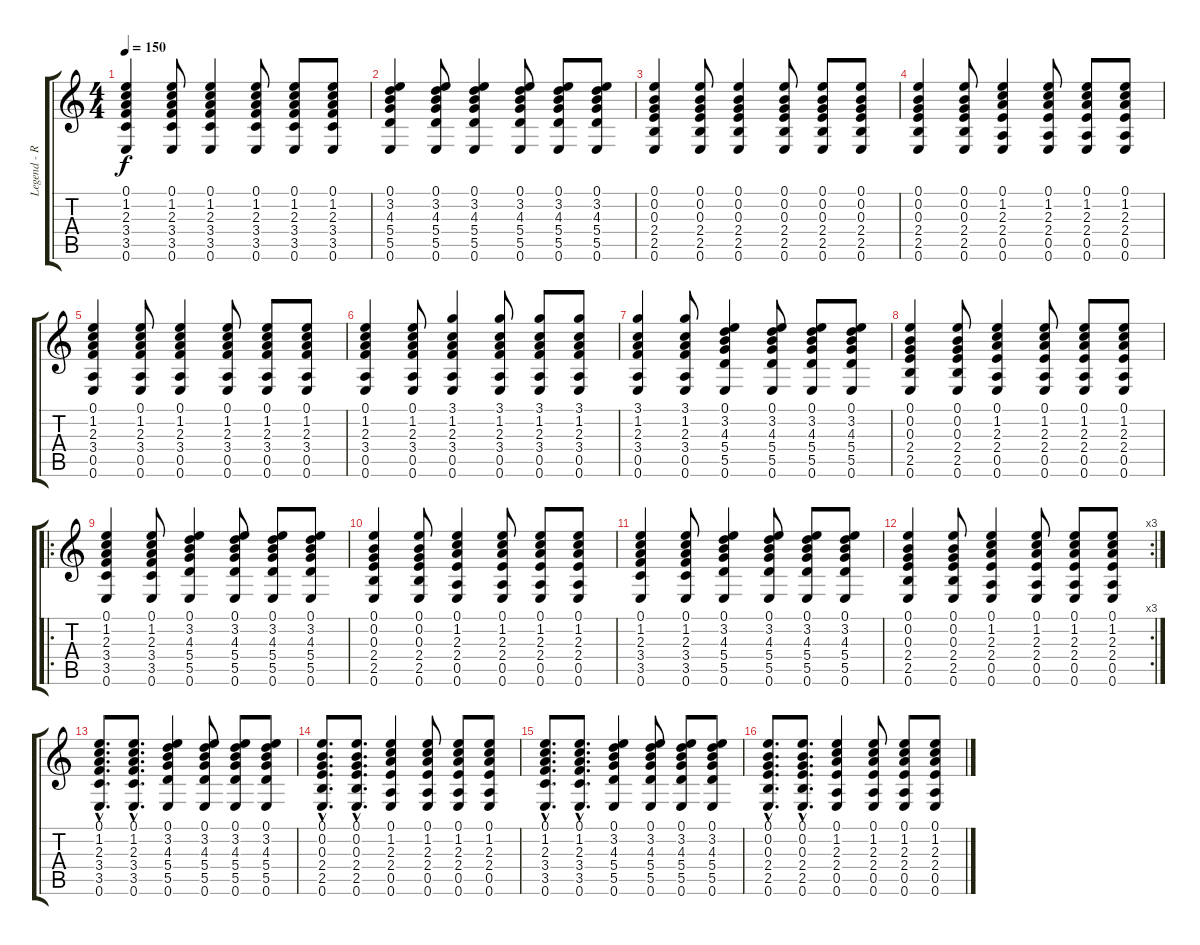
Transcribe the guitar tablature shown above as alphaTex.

\track ("Legend - Rhythm" "Legend - R") {instrument acousticguitarsteel}
\staff {score tabs}
\tuning (E4 B3 G3 D3 A2 E2) {hide}
\ts (4 4)
\tempo 150
\clef g2
\ks c
(0.1 1.2 2.3 3.4 3.5 0.6).4{dy f} (0.1 1.2 2.3 3.4 3.5 0.6).8 (0.1 1.2 2.3 3.4 3.5 0.6).4 (0.1 1.2 2.3 3.4 3.5 0.6).8 (0.1 1.2 2.3 3.4 3.5 0.6).8 (0.1 1.2 2.3 3.4 3.5 0.6).8 |
(0.1 3.2 4.3 5.4 5.5 0.6).4 (0.1 3.2 4.3 5.4 5.5 0.6).8 (0.1 3.2 4.3 5.4 5.5 0.6).4 (0.1 3.2 4.3 5.4 5.5 0.6).8 (0.1 3.2 4.3 5.4 5.5 0.6).8 (0.1 3.2 4.3 5.4 5.5 0.6).8 |
(0.1 0.2 0.3 2.4 2.5 0.6).4 (0.1 0.2 0.3 2.4 2.5 0.6).8 (0.1 0.2 0.3 2.4 2.5 0.6).4 (0.1 0.2 0.3 2.4 2.5 0.6).8 (0.1 0.2 0.3 2.4 2.5 0.6).8 (0.1 0.2 0.3 2.4 2.5 0.6).8 |
(0.1 0.2 0.3 2.4 2.5 0.6).4 (0.1 0.2 0.3 2.4 2.5 0.6).8 (0.1 1.2 2.3 2.4 0.5 0.6).4 (0.1 1.2 2.3 2.4 0.5 0.6).8 (0.1 1.2 2.3 2.4 0.5 0.6).8 (0.1 1.2 2.3 2.4 0.5 0.6).8 |
(0.1 1.2 2.3 3.4 0.5 0.6).4 (0.1 1.2 2.3 3.4 0.5 0.6).8 (0.1 1.2 2.3 3.4 0.5 0.6).4 (0.1 1.2 2.3 3.4 0.5 0.6).8 (0.1 1.2 2.3 3.4 0.5 0.6).8 (0.1 1.2 2.3 3.4 0.5 0.6).8 |
(0.1 1.2 2.3 3.4 0.5 0.6).4 (0.1 1.2 2.3 3.4 0.5 0.6).8 (3.1 1.2 2.3 3.4 0.5 0.6).4 (3.1 1.2 2.3 3.4 0.5 0.6).8 (3.1 1.2 2.3 3.4 0.5 0.6).8 (3.1 1.2 2.3 3.4 0.5 0.6).8 |
(3.1 1.2 2.3 3.4 0.5 0.6).4 (3.1 1.2 2.3 3.4 0.5 0.6).8 (0.1 3.2 4.3 5.4 5.5 0.6).4 (0.1 3.2 4.3 5.4 5.5 0.6).8 (0.1 3.2 4.3 5.4 5.5 0.6).8 (0.1 3.2 4.3 5.4 5.5 0.6).8 |
(0.1 0.2 0.3 2.4 2.5 0.6).4 (0.1 0.2 0.3 2.4 2.5 0.6).8 (0.1 1.2 2.3 2.4 0.5 0.6).4 (0.1 1.2 2.3 2.4 0.5 0.6).8 (0.1 1.2 2.3 2.4 0.5 0.6).8 (0.1 1.2 2.3 2.4 0.5 0.6).8 |
\ro
(0.1 1.2 2.3 3.4 3.5 0.6).4 (0.1 1.2 2.3 3.4 3.5 0.6).8 (0.1 3.2 4.3 5.4 5.5 0.6).4 (0.1 3.2 4.3 5.4 5.5 0.6).8 (0.1 3.2 4.3 5.4 5.5 0.6).8 (0.1 3.2 4.3 5.4 5.5 0.6).8 |
(0.1 0.2 0.3 2.4 2.5 0.6).4 (0.1 0.2 0.3 2.4 2.5 0.6).8 (0.1 1.2 2.3 2.4 0.5 0.6).4 (0.1 1.2 2.3 2.4 0.5 0.6).8 (0.1 1.2 2.3 2.4 0.5 0.6).8 (0.1 1.2 2.3 2.4 0.5 0.6).8 |
(0.1 1.2 2.3 3.4 3.5 0.6).4 (0.1 1.2 2.3 3.4 3.5 0.6).8 (0.1 3.2 4.3 5.4 5.5 0.6).4 (0.1 3.2 4.3 5.4 5.5 0.6).8 (0.1 3.2 4.3 5.4 5.5 0.6).8 (0.1 3.2 4.3 5.4 5.5 0.6).8 |
\rc 3
(0.1 0.2 0.3 2.4 2.5 0.6).4 (0.1 0.2 0.3 2.4 2.5 0.6).8 (0.1 1.2 2.3 2.4 0.5 0.6).4 (0.1 1.2 2.3 2.4 0.5 0.6).8 (0.1 1.2 2.3 2.4 0.5 0.6).8 (0.1 1.2 2.3 2.4 0.5 0.6).8 |
(0.1{hac} 1.2{hac} 2.3{hac} 3.4{hac} 3.5{hac} 0.6{hac}).8{d} (0.1{hac} 1.2{hac} 2.3{hac} 3.4{hac} 3.5{hac} 0.6{hac}).8{d} (0.1 3.2 4.3 5.4 5.5 0.6).4 (0.1 3.2 4.3 5.4 5.5 0.6).8 (0.1 3.2 4.3 5.4 5.5 0.6).8 (0.1 3.2 4.3 5.4 5.5 0.6).8 |
(0.1{hac} 0.2{hac} 0.3{hac} 2.4{hac} 2.5{hac} 0.6{hac}).8{d} (0.1{hac} 0.2{hac} 0.3{hac} 2.4{hac} 2.5{hac} 0.6{hac}).8{d} (0.1 1.2 2.3 2.4 0.5 0.6).4 (0.1 1.2 2.3 2.4 0.5 0.6).8 (0.1 1.2 2.3 2.4 0.5 0.6).8 (0.1 1.2 2.3 2.4 0.5 0.6).8 |
(0.1{hac} 1.2{hac} 2.3{hac} 3.4{hac} 3.5{hac} 0.6{hac}).8{d} (0.1{hac} 1.2{hac} 2.3{hac} 3.4{hac} 3.5{hac} 0.6{hac}).8{d} (0.1 3.2 4.3 5.4 5.5 0.6).4 (0.1 3.2 4.3 5.4 5.5 0.6).8 (0.1 3.2 4.3 5.4 5.5 0.6).8 (0.1 3.2 4.3 5.4 5.5 0.6).8 |
(0.1{hac} 0.2{hac} 0.3{hac} 2.4{hac} 2.5{hac} 0.6{hac}).8{d} (0.1{hac} 0.2{hac} 0.3{hac} 2.4{hac} 2.5{hac} 0.6{hac}).8{d} (0.1 1.2 2.3 2.4 0.5 0.6).4 (0.1 1.2 2.3 2.4 0.5 0.6).8 (0.1 1.2 2.3 2.4 0.5 0.6).8 (0.1 1.2 2.3 2.4 0.5 0.6).8
